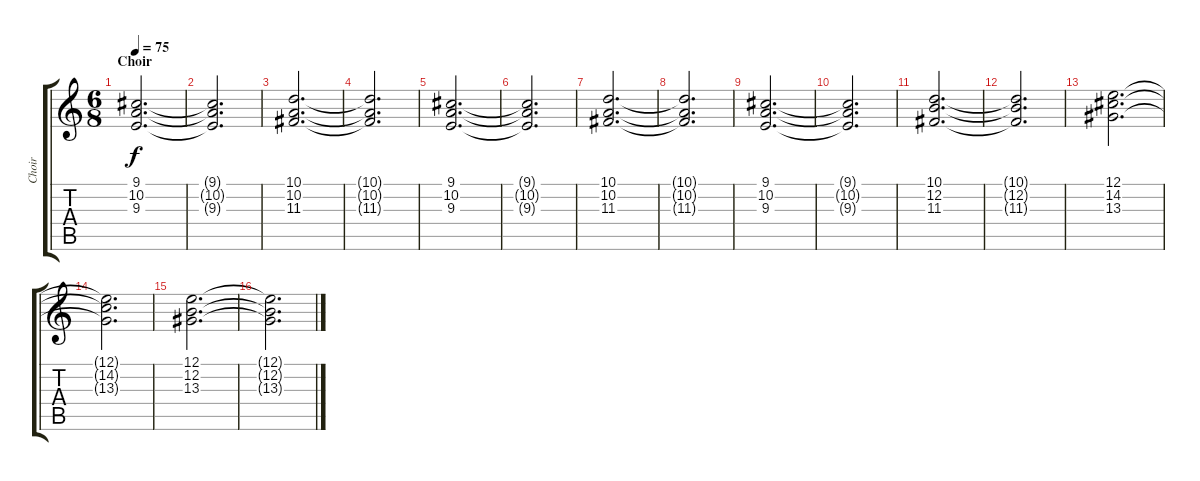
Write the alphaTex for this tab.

\track ("Choir" "Choir") {instrument choiraahs}
\staff {score tabs}
\tuning (E4 B3 G3 D3 A2 E2) {hide}
\ts (6 8)
\section ("" "Choir")
\tempo 75
\clef g2
\ks c
(9.1 10.2 9.3).2{d dy f} |
(9.1{t} 10.2{t} 9.3{t}).2{d} |
(10.1 10.2 11.3).2{d} |
(10.1{t} 10.2{t} 11.3{t}).2{d} |
(9.1 10.2 9.3).2{d} |
(9.1{t} 10.2{t} 9.3{t}).2{d} |
(10.1 10.2 11.3).2{d} |
(10.1{t} 10.2{t} 11.3{t}).2{d} |
(9.1 10.2 9.3).2{d} |
(9.1{t} 10.2{t} 9.3{t}).2{d} |
(10.1 12.2 11.3).2{d} |
(10.1{t} 12.2{t} 11.3{t}).2{d} |
(12.1 14.2 13.3).2{d} |
(12.1{t} 14.2{t} 13.3{t}).2{d} |
(12.1 12.2 13.3).2{d} |
(12.1{t} 12.2{t} 13.3{t}).2{d}
